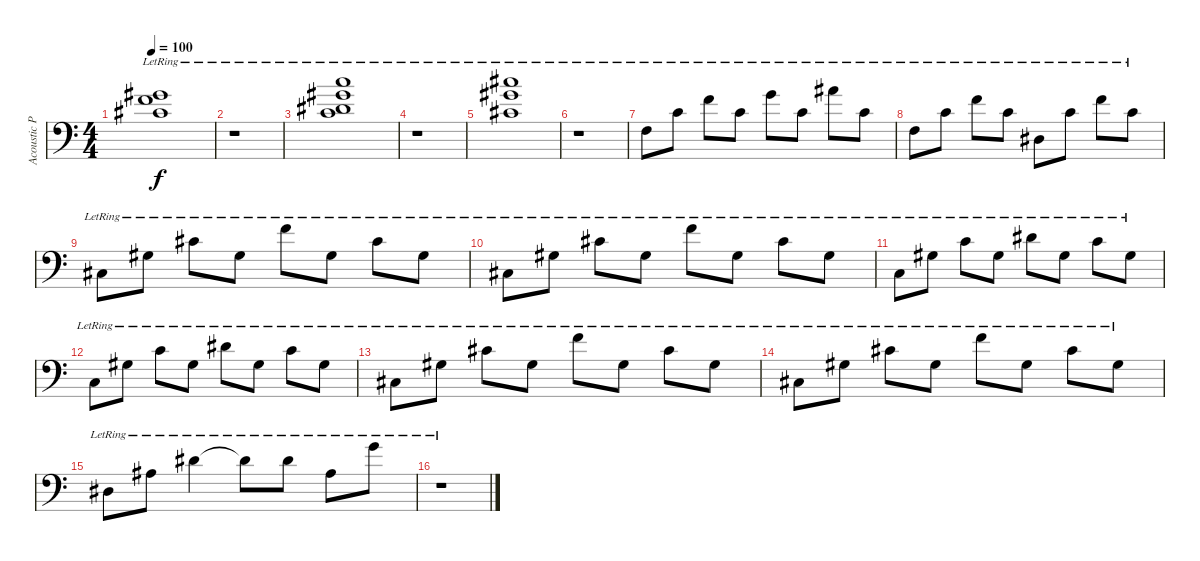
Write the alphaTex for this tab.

\track ("Acoustic Piano (Staff 2)" "Acoustic P") {instrument acousticgrandpiano}
\staff {score}
\tuning (E4 B3 G3 D3 A2 E2 B1) {hide}
\ts (4 4)
\tempo 100
\clef f4
\ks c
(1.1{lr} 2.2{lr} 13.3{lr}).1{dy f} |
r.1 |
(4.1{lr} 4.2{lr} 5.3{lr} 22.4{lr}).1 |
r.1 |
(4.1{lr} 2.2{lr} 18.3{lr}).1 |
r.1 |
3.4{lr}.8 1.2{lr}.8 1.1{lr}.8 1.2{lr}.8 3.1{lr}.8 1.2{lr}.8 6.1{lr}.8 1.2{lr}.8 |
3.4{lr}.8 1.2{lr}.8 1.1{lr}.8 1.2{lr}.8 1.4{lr}.8 1.2{lr}.8 1.1{lr}.8 1.2{lr}.8 |
4.5{lr}.8 1.3{lr}.8 2.2{lr}.8 1.3{lr}.8 1.1{lr}.8 1.3{lr}.8 2.2{lr}.8 1.3{lr}.8 |
4.5{lr}.8 1.3{lr}.8 2.2{lr}.8 1.3{lr}.8 1.1{lr}.8 1.3{lr}.8 2.2{lr}.8 1.3{lr}.8 |
3.5{lr}.8 1.3{lr}.8 1.2{lr}.8 1.3{lr}.8 4.2{lr}.8 1.3{lr}.8 1.2{lr}.8 1.3{lr}.8 |
3.5{lr}.8 1.3{lr}.8 1.2{lr}.8 1.3{lr}.8 4.2{lr}.8 1.3{lr}.8 1.2{lr}.8 1.3{lr}.8 |
4.5{lr}.8 1.3{lr}.8 2.2{lr}.8 1.3{lr}.8 1.1{lr}.8 1.3{lr}.8 2.2{lr}.8 1.3{lr}.8 |
4.5{lr}.8 1.3{lr}.8 2.2{lr}.8 1.3{lr}.8 1.1{lr}.8 1.3{lr}.8 2.2{lr}.8 1.3{lr}.8 |
1.4{lr}.8 3.3{lr}.8 4.2{lr}.4 4.2{lr t}.8 4.2{lr}.8 3.3{lr}.8 3.1{lr}.8 |
r.1
